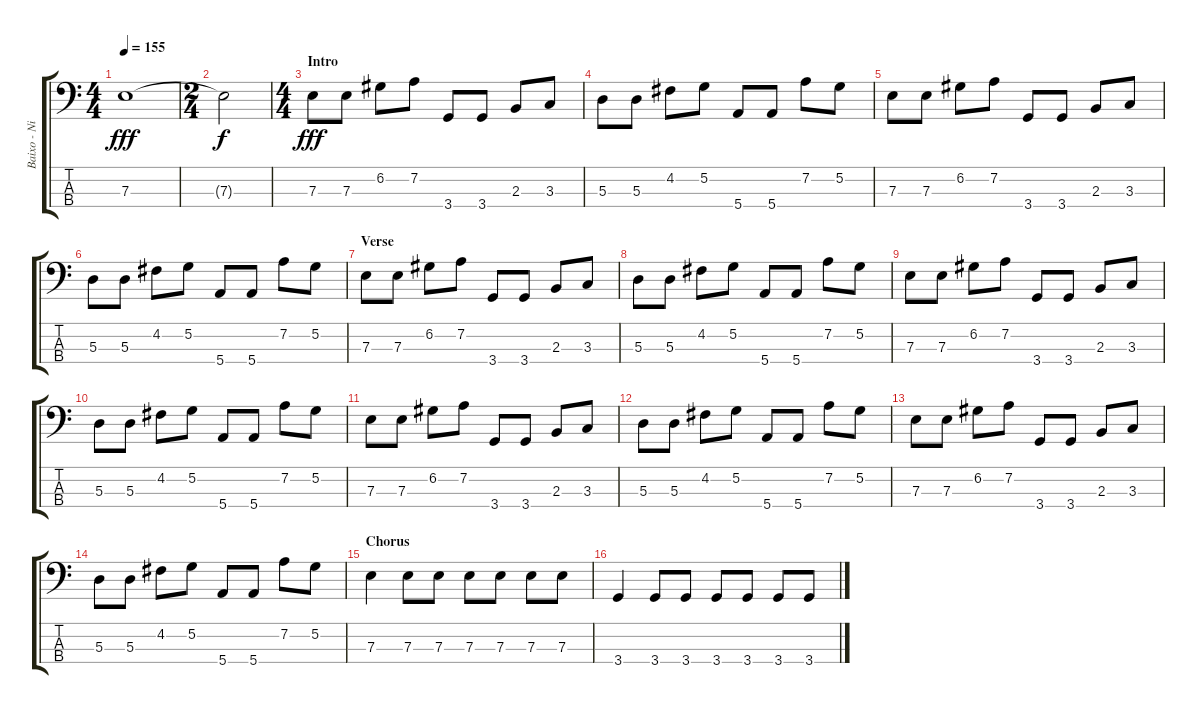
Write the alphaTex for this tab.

\track ("Baixo - Nikola" "Baixo - Ni") {instrument electricbasspick}
\staff {score tabs}
\tuning (G2 D2 A1 E1) {hide}
\ts (4 4)
\tempo 155
\clef f4
\ks c
7.3.1{dy fff} |
\ts (2 4)
7.3{t}.2{dy f} |
\ts (4 4)
\section ("" "Intro")
7.3.8{dy fff} 7.3.8 6.2.8 7.2.8 3.4.8 3.4.8 2.3.8 3.3.8 |
5.3.8 5.3.8 4.2.8 5.2.8 5.4.8 5.4.8 7.2.8 5.2.8 |
7.3.8 7.3.8 6.2.8 7.2.8 3.4.8 3.4.8 2.3.8 3.3.8 |
5.3.8 5.3.8 4.2.8 5.2.8 5.4.8 5.4.8 7.2.8 5.2.8 |
\section ("" "Verse")
7.3.8 7.3.8 6.2.8 7.2.8 3.4.8 3.4.8 2.3.8 3.3.8 |
5.3.8 5.3.8 4.2.8 5.2.8 5.4.8 5.4.8 7.2.8 5.2.8 |
7.3.8 7.3.8 6.2.8 7.2.8 3.4.8 3.4.8 2.3.8 3.3.8 |
5.3.8 5.3.8 4.2.8 5.2.8 5.4.8 5.4.8 7.2.8 5.2.8 |
7.3.8 7.3.8 6.2.8 7.2.8 3.4.8 3.4.8 2.3.8 3.3.8 |
5.3.8 5.3.8 4.2.8 5.2.8 5.4.8 5.4.8 7.2.8 5.2.8 |
7.3.8 7.3.8 6.2.8 7.2.8 3.4.8 3.4.8 2.3.8 3.3.8 |
5.3.8 5.3.8 4.2.8 5.2.8 5.4.8 5.4.8 7.2.8 5.2.8 |
\section ("" "Chorus")
7.3.4 7.3.8 7.3.8 7.3.8 7.3.8 7.3.8 7.3.8 |
3.4.4 3.4.8 3.4.8 3.4.8 3.4.8 3.4.8 3.4.8
